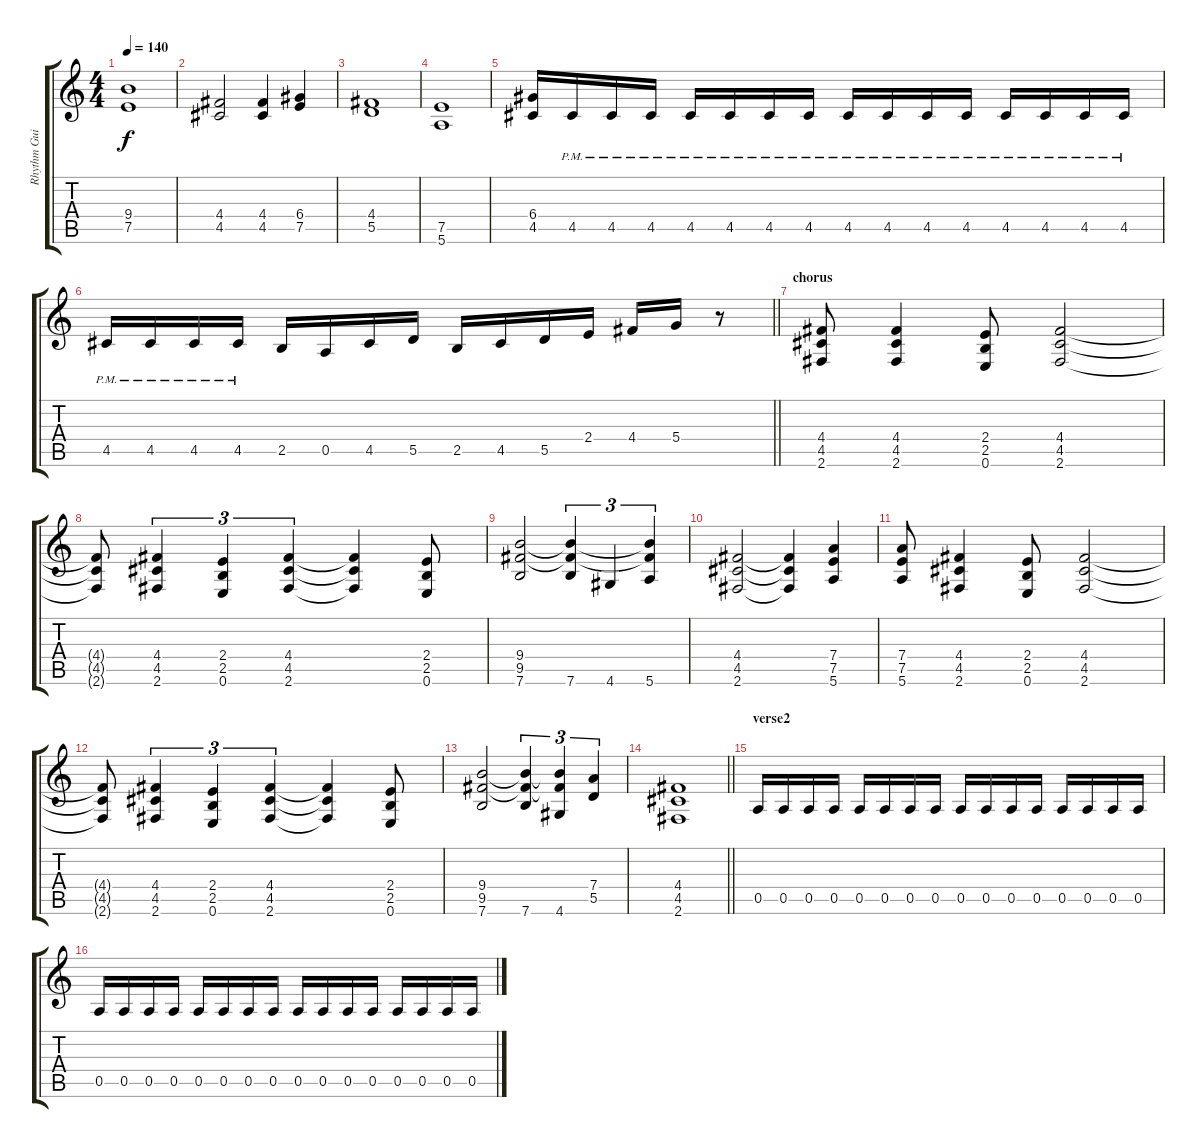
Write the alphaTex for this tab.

\track ("Rhythm Guitar" "Rhythm Gui") {instrument distortionguitar}
\staff {score tabs}
\tuning (E4 B3 G3 D3 A2 E2) {hide}
\ts (4 4)
\tempo 140
\clef g2
\ks c
(9.4 7.5).1{dy f} |
(4.4 4.5).2 (4.4 4.5).4 (6.4 7.5).4 |
(4.4 5.5).1 |
(7.5 5.6).1 |
(6.4 4.5).16 4.5{pm}.16 4.5{pm}.16 4.5{pm}.16 4.5{pm}.16 4.5{pm}.16 4.5{pm}.16 4.5{pm}.16 4.5{pm}.16 4.5{pm}.16 4.5{pm}.16 4.5{pm}.16 4.5{pm}.16 4.5{pm}.16 4.5{pm}.16 4.5{pm}.16 |
\barLineRight lightlight
4.5{pm}.16 4.5{pm}.16 4.5{pm}.16 4.5{pm}.16 2.5.16 0.5.16 4.5.16 5.5.16 2.5.16 4.5.16 5.5.16 2.4.16 4.4.16 5.4.16 r.8 |
\section ("" "chorus")
(4.4 4.5 2.6).8 (4.4 4.5 2.6).4 (2.4 2.5 0.6).8 (4.4 4.5 2.6).2 |
(4.4{t} 4.5{t} 2.6{t}).8 (4.4 4.5 2.6).4{tu (3 2)} (2.4 2.5 0.6).4{tu (3 2)} (4.4 4.5 2.6).4{tu (3 2)} (4.4{t} 4.5{t} 2.6{t}).4 (2.4 2.5 0.6).8 |
(9.4 9.5 7.6).2 (9.4{t} 9.5{t} 7.6).4{tu (3 2)} 4.6.4{tu (3 2)} (9.4{t} 9.5{t} 5.6).4{tu (3 2)} |
(4.4 4.5 2.6).2 (4.4{t} 4.5{t} 2.6{t}).4 (7.4 7.5 5.6).4 |
(7.4 7.5 5.6).8 (4.4 4.5 2.6).4 (2.4 2.5 0.6).8 (4.4 4.5 2.6).2 |
(4.4{t} 4.5{t} 2.6{t}).8 (4.4 4.5 2.6).4{tu (3 2)} (2.4 2.5 0.6).4{tu (3 2)} (4.4 4.5 2.6).4{tu (3 2)} (4.4{t} 4.5{t} 2.6{t}).4 (2.4 2.5 0.6).8 |
(9.4 9.5 7.6).2 (9.4{t} 9.5{t} 7.6).4{tu (3 2)} (9.4{t} 9.5{t} 4.6).4{tu (3 2)} (7.4 5.5).4{tu (3 2)} |
\barLineRight lightlight
(4.4 4.5 2.6).1 |
\section ("" "verse2")
0.5.16 0.5.16 0.5.16 0.5.16 0.5.16 0.5.16 0.5.16 0.5.16 0.5.16 0.5.16 0.5.16 0.5.16 0.5.16 0.5.16 0.5.16 0.5.16 |
0.5.16 0.5.16 0.5.16 0.5.16 0.5.16 0.5.16 0.5.16 0.5.16 0.5.16 0.5.16 0.5.16 0.5.16 0.5.16 0.5.16 0.5.16 0.5.16
